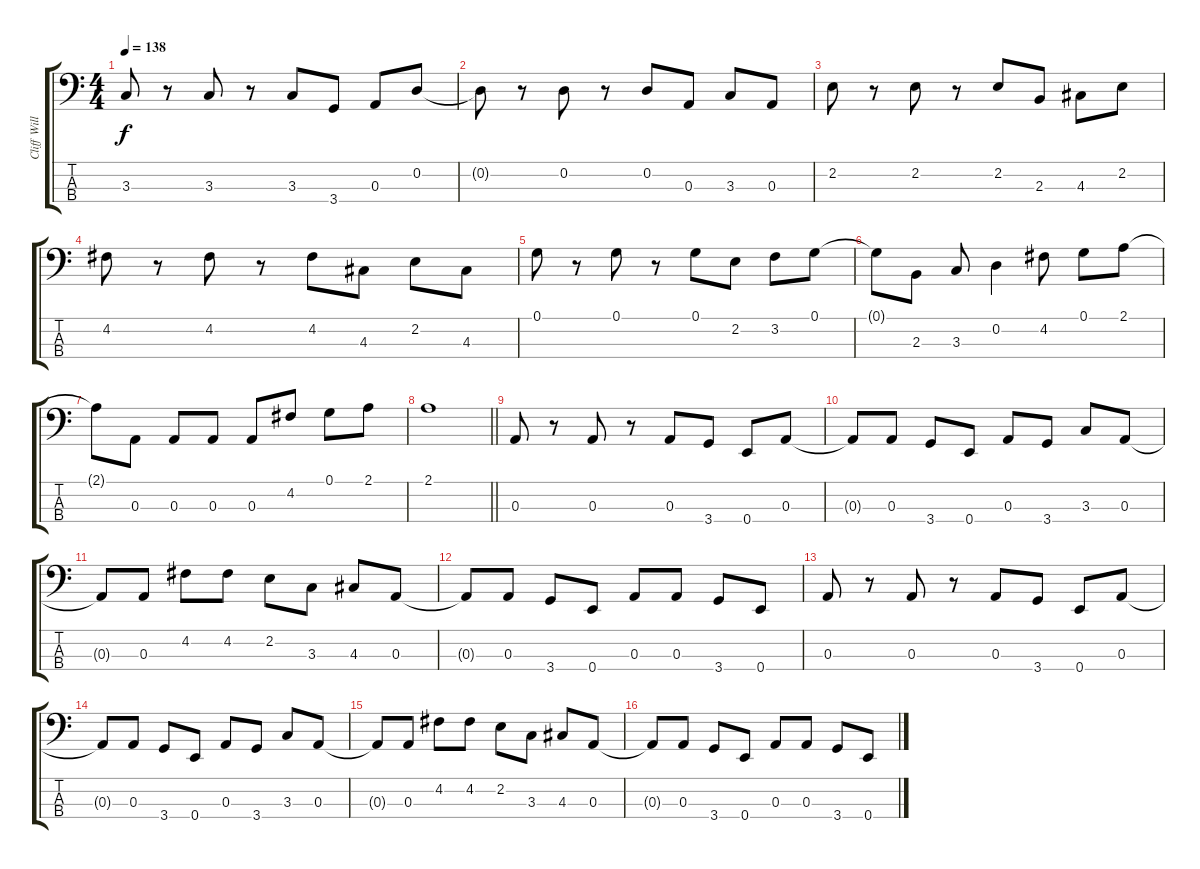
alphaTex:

\track ("Cliff Williams" "Cliff Will") {instrument electricbasspick}
\staff {score tabs}
\tuning (G2 D2 A1 E1) {hide}
\ts (4 4)
\tempo 138
\clef f4
\ks c
3.3.8{dy f} r.8 3.3.8 r.8 3.3.8 3.4.8 0.3.8 0.2.8 |
0.2{t}.8 r.8 0.2.8 r.8 0.2.8 0.3.8 3.3.8 0.3.8 |
2.2.8 r.8 2.2.8 r.8 2.2.8 2.3.8 4.3.8 2.2.8 |
4.2.8 r.8 4.2.8 r.8 4.2.8 4.3.8 2.2.8 4.3.8 |
0.1.8 r.8 0.1.8 r.8 0.1.8 2.2.8 3.2.8 0.1.8 |
0.1{t}.8 2.3.8 3.3.8 0.2.4 4.2.8 0.1.8 2.1.8 |
2.1{t}.8 0.3.8 0.3.8 0.3.8 0.3.8 4.2.8 0.1.8 2.1.8 |
\barLineRight lightlight
2.1.1 |
0.3.8 r.8 0.3.8 r.8 0.3.8 3.4.8 0.4.8 0.3.8 |
0.3{t}.8 0.3.8 3.4.8 0.4.8 0.3.8 3.4.8 3.3.8 0.3.8 |
0.3{t}.8 0.3.8 4.2.8 4.2.8 2.2.8 3.3.8 4.3.8 0.3.8 |
0.3{t}.8 0.3.8 3.4.8 0.4.8 0.3.8 0.3.8 3.4.8 0.4.8 |
0.3.8 r.8 0.3.8 r.8 0.3.8 3.4.8 0.4.8 0.3.8 |
0.3{t}.8 0.3.8 3.4.8 0.4.8 0.3.8 3.4.8 3.3.8 0.3.8 |
0.3{t}.8 0.3.8 4.2.8 4.2.8 2.2.8 3.3.8 4.3.8 0.3.8 |
0.3{t}.8 0.3.8 3.4.8 0.4.8 0.3.8 0.3.8 3.4.8 0.4.8
